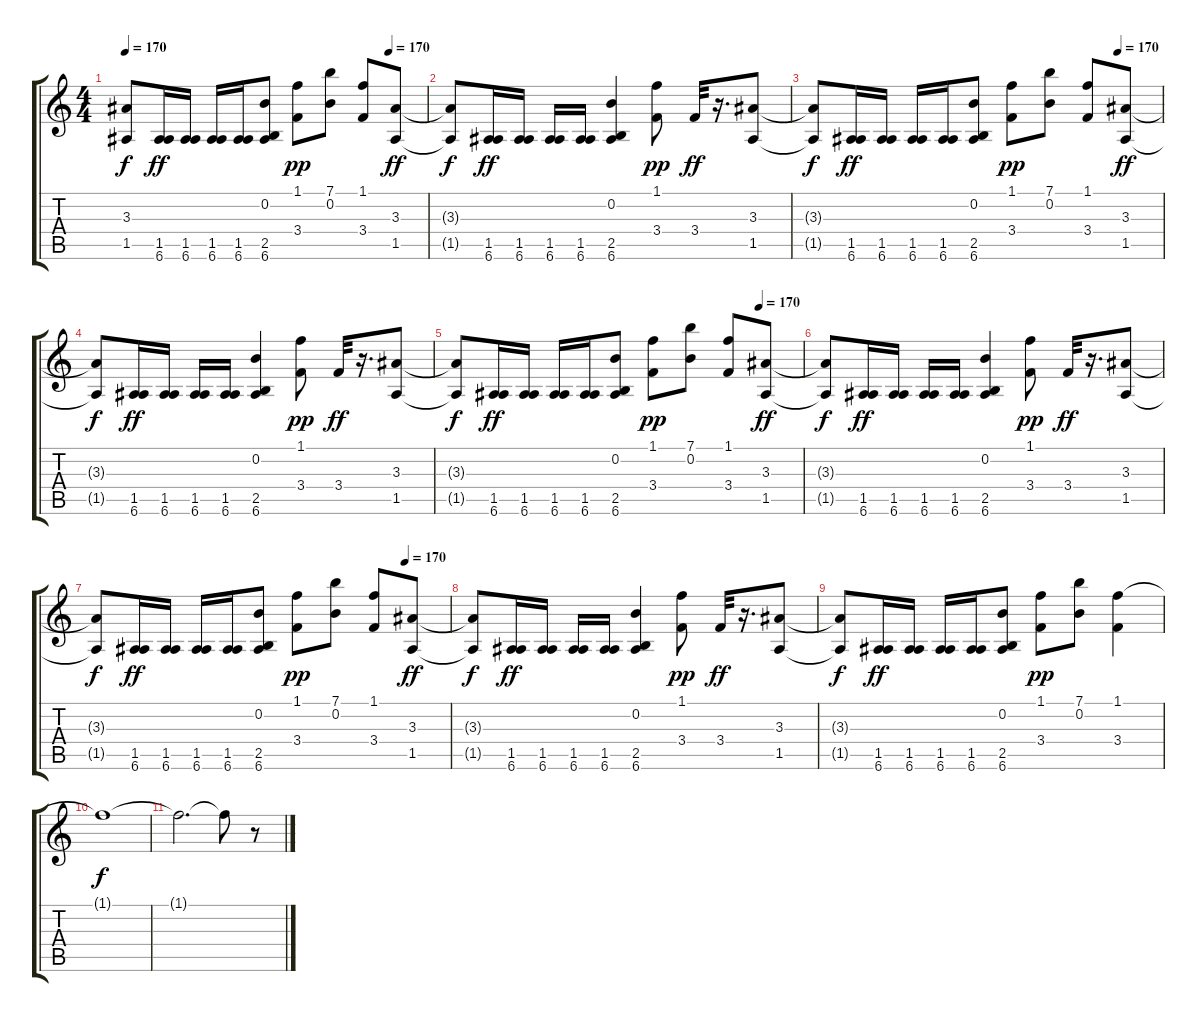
\track "" {instrument distortionguitar}
\staff {score tabs}
\tuning (E4 B3 G3 D3 A2 E2) {hide}
\ts (4 4)
\tempo 170
\tempo (170 0.875)
\clef g2
\ks c
(3.3{t} 1.5{t}).8{dy f} (1.5 6.6).16{dy ff} (1.5 6.6).16 (1.5 6.6).16 (1.5 6.6).16 (0.2 2.5 6.6).8 (1.1 3.4).8{dy pp} (7.1 0.2).8 (1.1 3.4).8 (3.3 1.5).8{dy ff} |
(3.3{t} 1.5{t}).8{dy f} (1.5 6.6).16{dy ff} (1.5 6.6).16 (1.5 6.6).16 (1.5 6.6).16 (0.2 2.5 6.6).4 (1.1 3.4).8{dy pp} 3.4.32{dy ff} r.16{d} (3.3 1.5).8 |
\tempo (170 0.875)
(3.3{t} 1.5{t}).8{dy f} (1.5 6.6).16{dy ff} (1.5 6.6).16 (1.5 6.6).16 (1.5 6.6).16 (0.2 2.5 6.6).8 (1.1 3.4).8{dy pp} (7.1 0.2).8 (1.1 3.4).8 (3.3 1.5).8{dy ff} |
(3.3{t} 1.5{t}).8{dy f} (1.5 6.6).16{dy ff} (1.5 6.6).16 (1.5 6.6).16 (1.5 6.6).16 (0.2 2.5 6.6).4 (1.1 3.4).8{dy pp} 3.4.32{dy ff} r.16{d} (3.3 1.5).8 |
\tempo (170 0.875)
(3.3{t} 1.5{t}).8{dy f} (1.5 6.6).16{dy ff} (1.5 6.6).16 (1.5 6.6).16 (1.5 6.6).16 (0.2 2.5 6.6).8 (1.1 3.4).8{dy pp} (7.1 0.2).8 (1.1 3.4).8 (3.3 1.5).8{dy ff} |
(3.3{t} 1.5{t}).8{dy f} (1.5 6.6).16{dy ff} (1.5 6.6).16 (1.5 6.6).16 (1.5 6.6).16 (0.2 2.5 6.6).4 (1.1 3.4).8{dy pp} 3.4.32{dy ff} r.16{d} (3.3 1.5).8 |
\tempo (170 0.875)
(3.3{t} 1.5{t}).8{dy f} (1.5 6.6).16{dy ff} (1.5 6.6).16 (1.5 6.6).16 (1.5 6.6).16 (0.2 2.5 6.6).8 (1.1 3.4).8{dy pp} (7.1 0.2).8 (1.1 3.4).8 (3.3 1.5).8{dy ff} |
(3.3{t} 1.5{t}).8{dy f} (1.5 6.6).16{dy ff} (1.5 6.6).16 (1.5 6.6).16 (1.5 6.6).16 (0.2 2.5 6.6).4 (1.1 3.4).8{dy pp} 3.4.32{dy ff} r.16{d} (3.3 1.5).8 |
(3.3{t} 1.5{t}).8{dy f} (1.5 6.6).16{dy ff} (1.5 6.6).16 (1.5 6.6).16 (1.5 6.6).16 (0.2 2.5 6.6).8 (1.1 3.4).8{dy pp} (7.1 0.2).8 (1.1 3.4).4 |
1.1{t}.1{dy f} |
1.1{t}.2{d} 1.1{t}.8 r.8
